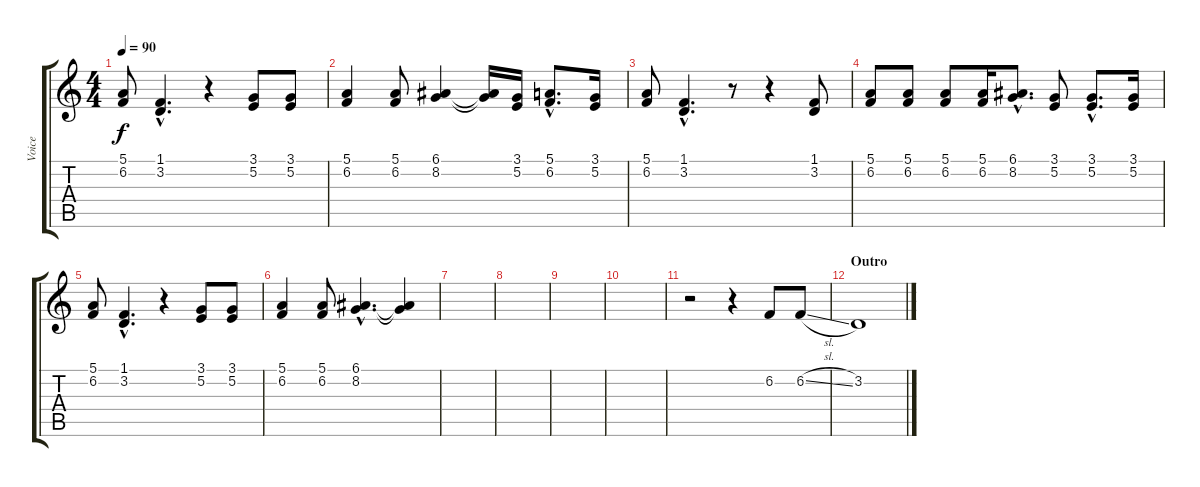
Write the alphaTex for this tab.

\track ("Voice" "Voice") {instrument lead6voice}
\staff {score tabs}
\tuning (E4 B3 G3 D3 A2 E2) {hide}
\ts (4 4)
\tempo 90
\clef g2
\ks c
(5.1 6.2).8{dy f} (1.1{hac} 3.2{hac}).4{d} r.4 (3.1 5.2).8 (3.1 5.2).8 |
(5.1 6.2).4 (5.1 6.2).8 (6.1 8.2).4 (6.1{t} 8.2{t}).16 (3.1 5.2).16 (5.1{hac} 6.2{hac}).8{d} (3.1 5.2).16 |
(5.1 6.2).8 (1.1{hac} 3.2{hac}).4{d} r.8 r.4 (1.1 3.2).8 |
(5.1 6.2).8 (5.1 6.2).8 (5.1 6.2).8 (5.1 6.2).16 (6.1{hac} 8.2{hac}).8{d} (3.1 5.2).8 (3.1{hac} 5.2{hac}).8{d} (3.1 5.2).16 |
(5.1 6.2).8 (1.1{hac} 3.2{hac}).4{d} r.4 (3.1 5.2).8 (3.1 5.2).8 |
(5.1 6.2).4 (5.1 6.2).8 (6.1{hac} 8.2{hac}).4{d} (6.1{t} 8.2{t}).4 |
|
|
|
|
r.2 r.4 6.2.8 6.2{sl}.8 |
\section ("" "Outro")
3.2.1
